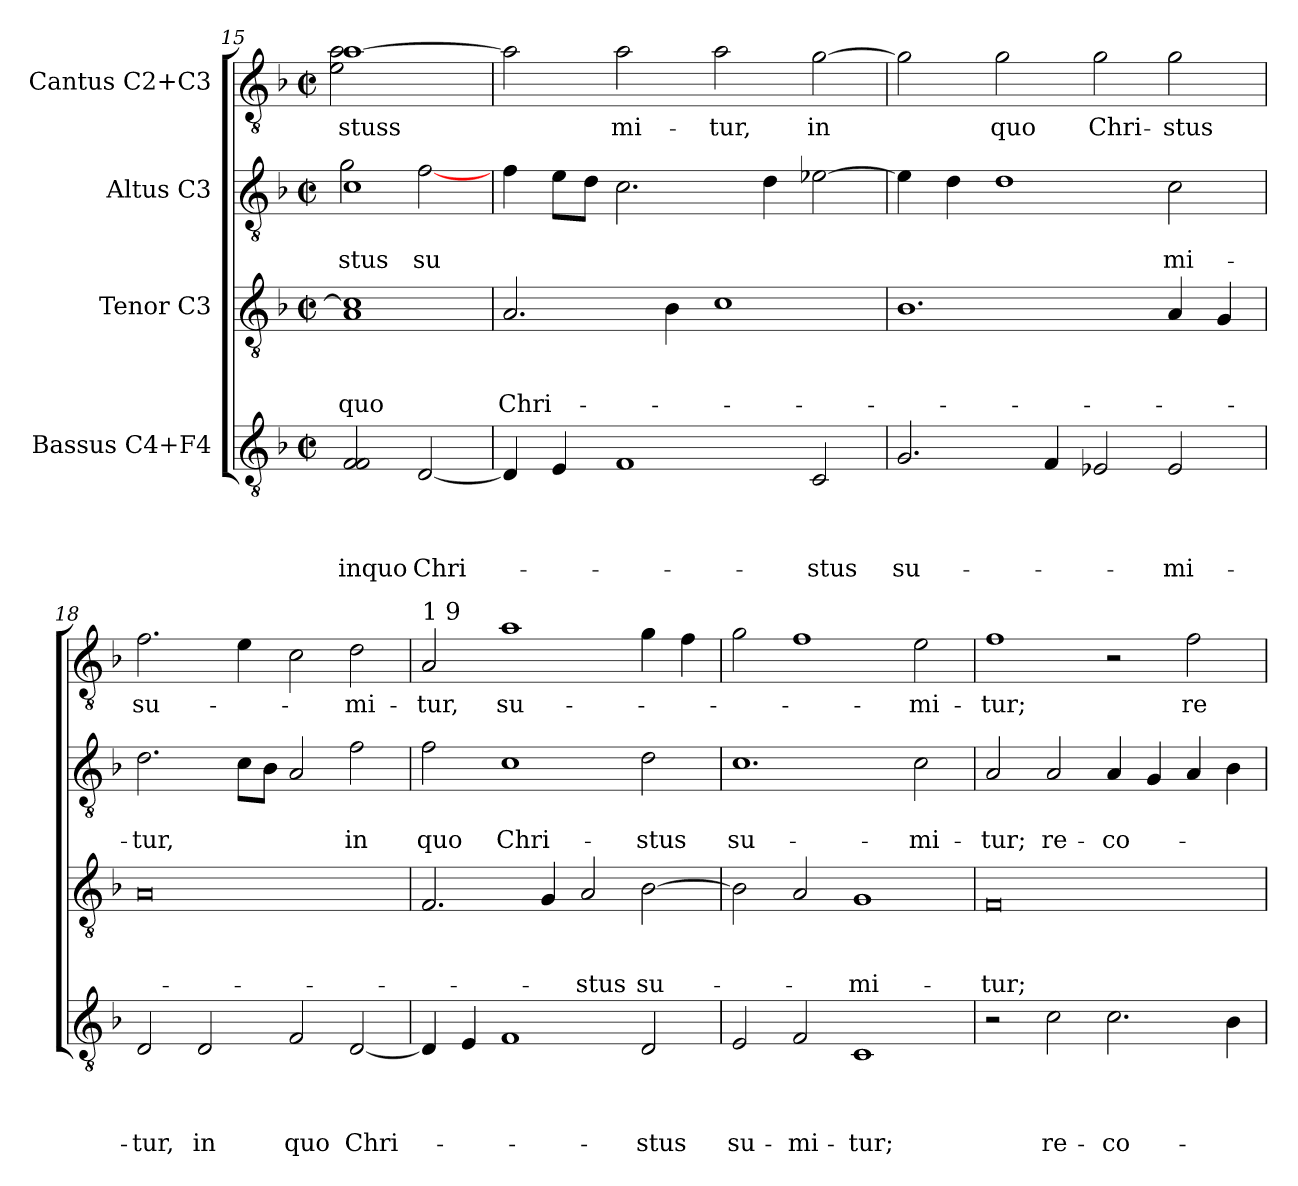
**kern	**text	**text	**text	**text	**kern	**text	**text	**text	**kern	**text	**text	**kern	**text
*part4	*part4	*part4	*part4	*part4	*part3	*part3	*part3	*part3	*part2	*part2	*part2	*part1	*part1
*staff4	*staff4	*staff4	*staff4	*staff4	*staff3	*staff3	*staff3	*staff3	*staff2	*staff2	*staff2	*staff1	*staff1
*I"Bassus C4+F4	*	*	*	*	*I"Tenor C3	*	*	*	*I"Altus C3	*	*	*I"Cantus C2+C3	*
*clefGv2	*	*	*	*	*clefGv2	*	*	*	*clefGv2	*	*	*clefGv2	*
*k[b-]	*	*	*	*	*k[b-]	*	*	*	*k[b-]	*	*	*k[b-]	*
*F:	*	*	*	*	*F:	*	*	*	*F:	*	*	*F:	*
*M2/2	*	*	*	*	*M2/2	*	*	*	*M2/2	*	*	*M2/2	*
*met(c|)	*	*	*	*	*met(c|)	*	*	*	*met(c|)	*	*	*met(c|)	*
=15	=15	=15	=15	=15	=15	=15	=15	=15	=15	=15	=15	=15	=15
!	!	!	!	!LO:LY:b	!	!	!	!LO:LY:b:rj	!	!	!LO:LY:b:rj	!	!LO:LY:b:rj
*	*	*	*	*	*	*	*	*	*^	*	*	*^	*
2F/ 2F/	.	.	.	inquo	1A 1c]	.	.	quo	1c	2g\	.	-stus	[>1a	2e\ 2a\	-stuss
!	!	!	!	!LO:LY:b	!	!	!	!	!	!	!	!LO:LY:b:rj	!	!	!
[<2D/	.	.	.	Chri-	.	.	.	.	.	[>2f\	.	su-	.	2ryy	.
=16	=16	=16	=16	=16	=16	=16	=16	=16	=16	=16	=16	=16	=16	=16	=16
!	!	!	!	!	!	!	!	!LO:LY:b:rj	!	!	!	!	!	!	!
*	*	*	*	*	*	*	*	*	*v	*v	*	*	*	*	*
*	*	*	*	*	*	*	*	*	*	*	*	*v	*v	*
4D/]	.	.	.	.	2.A/	.	.	Chri-	4f\	.	.	2a\]	.
4E/	.	.	.	.	.	.	.	.	8e\L	.	.	.	.
.	.	.	.	.	.	.	.	.	8d\J	.	.	.	.
!	!	!	!	!	!	!	!	!	!	!	!	!	!LO:LY:b:rj
1F	.	.	.	.	.	.	.	.	2.c\	.	.	2a\	mi-
.	.	.	.	.	4B-\	.	.	.	.	.	.	.	.
!	!	!	!	!	!	!	!	!	!	!	!	!	!LO:LY:b:rj
.	.	.	.	.	1c	.	.	.	.	.	.	2a\	-tur,
.	.	.	.	.	.	.	.	.	4d\	.	.	.	.
!	!	!	!	!LO:LY:b	!	!	!	!	!	!	!	!	!LO:LY:b:rj
2C/	.	.	.	-stus	.	.	.	.	[>2e-X\	.	.	[>2g\	in
=17	=17	=17	=17	=17	=17	=17	=17	=17	=17	=17	=17	=17	=17
!	!	!	!	!LO:LY:b	!	!	!	!	!	!	!	!	!
2.G/	.	.	.	su-	1.B-	.	.	.	4e-\]	.	.	2g\]	.
.	.	.	.	.	.	.	.	.	4d\	.	.	.	.
!	!	!	!	!	!	!	!	!	!	!	!	!	!LO:LY:b:rj
.	.	.	.	.	.	.	.	.	1d	.	.	2g\	quo
4F/	.	.	.	.	.	.	.	.	.	.	.	.	.
!	!	!	!	!	!	!	!	!	!	!	!	!	!LO:LY:b:rj
2E-X/	.	.	.	.	.	.	.	.	.	.	.	2g\	Chri-
!	!	!	!	!LO:LY:b	!	!	!	!	!	!	!LO:LY:b:rj	!	!LO:LY:b:rj
2E-/	.	.	.	-mi-	4A/	.	.	.	2c\	.	-mi-	2g\	-stus
.	.	.	.	.	4G/	.	.	.	.	.	.	.	.
=18	=18	=18	=18	=18	=18	=18	=18	=18	=18	=18	=18	=18	=18
!	!	!	!	!LO:LY:b	!	!	!	!	!	!	!LO:LY:b:rj	!	!LO:LY:b:rj
2D/	.	.	.	-tur,	0A	.	.	.	2.d\	.	-tur,	2.f\	su-
!	!	!	!	!LO:LY:b	!	!	!	!	!	!	!	!	!
2D/	.	.	.	in	.	.	.	.	.	.	.	.	.
.	.	.	.	.	.	.	.	.	8c\L	.	.	4e\	.
.	.	.	.	.	.	.	.	.	8B-\J	.	.	.	.
!	!	!	!	!LO:LY:b	!	!	!	!	!	!	!	!	!
2F/	.	.	.	quo	.	.	.	.	2A/	.	.	2c\	.
!	!	!	!	!LO:LY:b	!	!	!	!	!	!	!LO:LY:b:rj	!	!LO:LY:b:rj
[<2D/	.	.	.	Chri-	.	.	.	.	2f\	.	in	2d\	-mi-
!!LO:PB:g=z
=19	=19	=19	=19	=19	=19	=19	=19	=19	=19	=19	=19	=19	=19
!	!	!	!	!	!	!	!	!	!	!	!	!LO:TX:a:t=1 9	!
!	!	!	!	!	!	!	!	!	!	!	!LO:LY:b:rj	!	!LO:LY:b:rj
4D/]	.	.	.	.	2.F/	.	.	.	2f\	.	quo	2A/	-tur,
4E/	.	.	.	.	.	.	.	.	.	.	.	.	.
!	!	!	!	!	!	!	!	!	!	!	!LO:LY:b:rj	!	!LO:LY:b:rj
1F	.	.	.	.	.	.	.	.	1c	.	Chri-	1a	su-
.	.	.	.	.	4G/	.	.	.	.	.	.	.	.
!	!	!	!	!	!	!	!	!LO:LY:b:rj	!	!	!	!	!
.	.	.	.	.	2A/	.	.	-stus	.	.	.	.	.
!	!	!	!	!LO:LY:b	!	!	!	!LO:LY:b:rj	!	!	!LO:LY:b:rj	!	!
2D/	.	.	.	-stus	[>2B-\	.	.	su-	2d\	.	-stus	4g\	.
.	.	.	.	.	.	.	.	.	.	.	.	4f\	.
=20	=20	=20	=20	=20	=20	=20	=20	=20	=20	=20	=20	=20	=20
!	!	!	!	!LO:LY:b	!	!	!	!	!	!	!LO:LY:b:rj	!	!
2E/	.	.	.	su-	2B-\]	.	.	.	1.c	.	su-	2g\	.
!	!	!	!	!LO:LY:b	!	!	!	!	!	!	!	!	!
2F/	.	.	.	-mi-	2A/	.	.	.	.	.	.	1f	.
!	!	!	!	!LO:LY:b	!	!	!	!LO:LY:b:rj	!	!	!	!	!
1C	.	.	.	-tur;	1G	.	.	-mi-	.	.	.	.	.
!	!	!	!	!	!	!	!	!	!	!	!LO:LY:b:rj	!	!LO:LY:b:rj
.	.	.	.	.	.	.	.	.	2c\	.	-mi-	2e\	-mi-
=21	=21	=21	=21	=21	=21	=21	=21	=21	=21	=21	=21	=21	=21
!	!	!	!	!	!	!	!	!LO:LY:b:rj	!	!	!LO:LY:b:rj	!	!LO:LY:b:rj
2r	.	.	.	.	0F	.	.	-tur;	2A/	.	-tur;	1f	-tur;
!	!	!	!	!LO:LY:b	!	!	!	!	!	!	!LO:LY:b:rj	!	!
2c\	.	.	.	re-	.	.	.	.	2A/	.	re-	.	.
!	!	!	!	!LO:LY:b	!	!	!	!	!	!	!LO:LY:b:rj	!	!
2.c\	.	.	.	-co-	.	.	.	.	4A/	.	-co-	2r	.
.	.	.	.	.	.	.	.	.	4G/	.	.	.	.
!	!	!	!	!	!	!	!	!	!	!	!	!	!LO:LY:b:rj
.	.	.	.	.	.	.	.	.	4A/	.	.	2f\	re-
4B-\	.	.	.	.	.	.	.	.	4B-\	.	.	.	.
=	=	=	=	=	=	=	=	=	=	=	=	=	=
*-	*-	*-	*-	*-	*-	*-	*-	*-	*-	*-	*-	*-	*-
